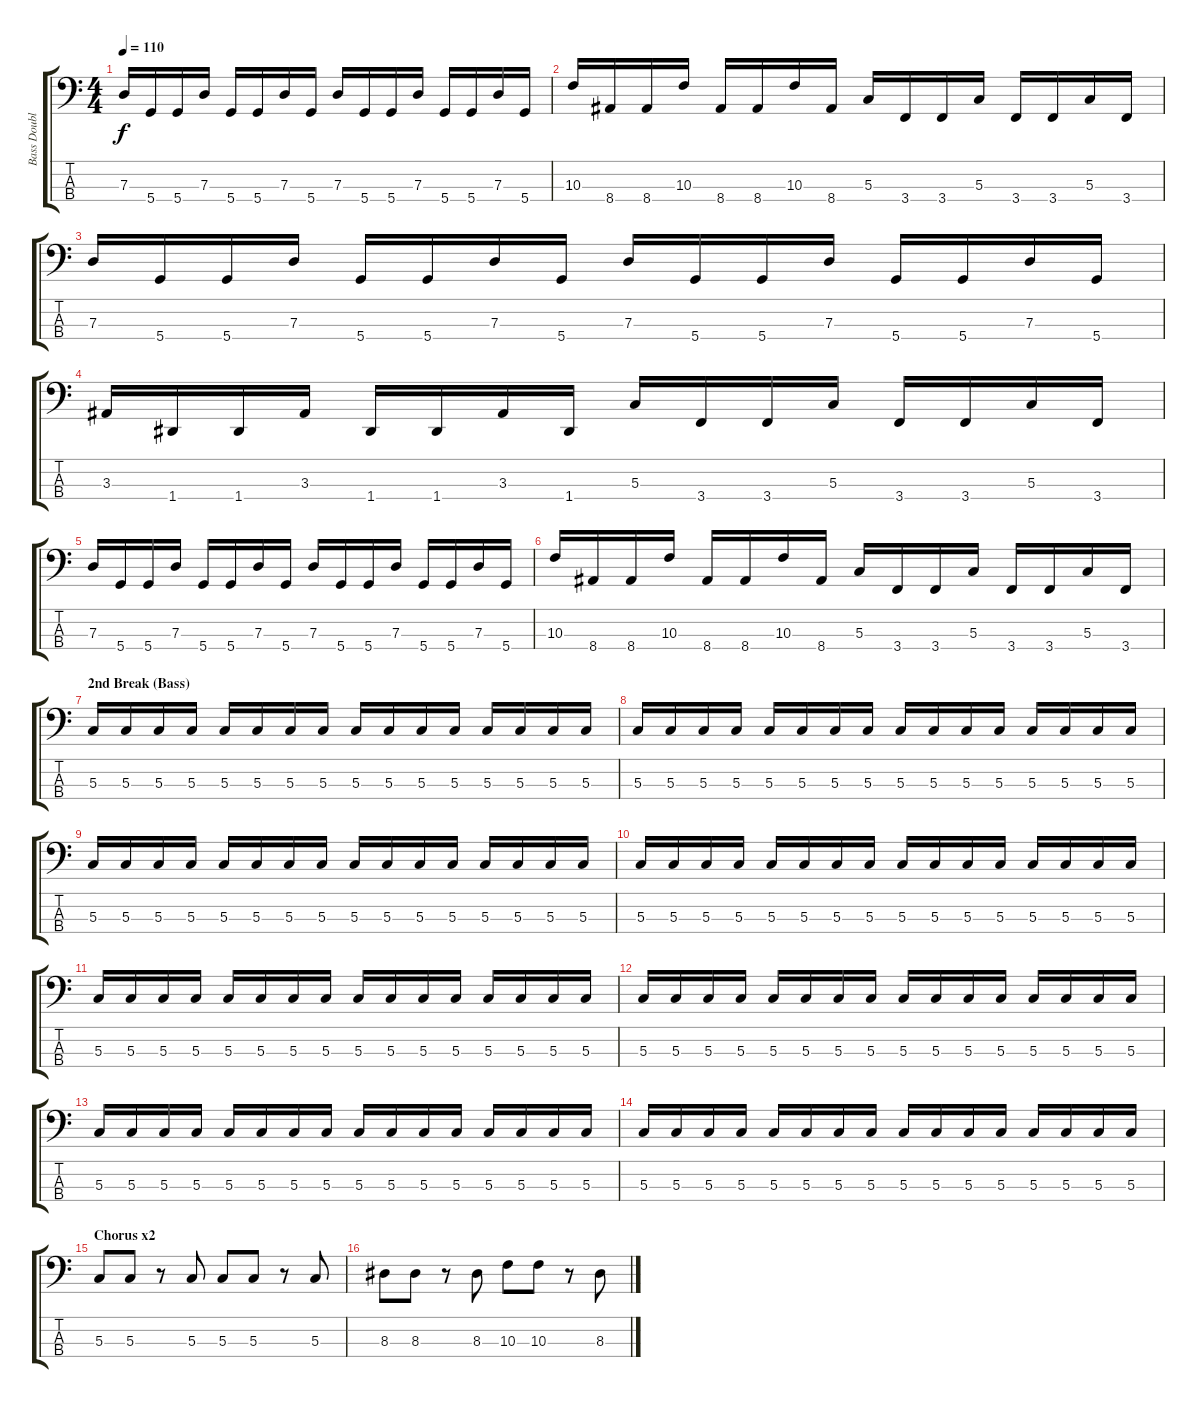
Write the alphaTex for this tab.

\track ("Bass Double" "Bass Doubl") {instrument slapbass2}
\staff {score tabs}
\tuning (F2 C2 G1 D1) {hide}
\ts (4 4)
\tempo 110
\clef f4
\ks c
7.3.16{dy f} 5.4.16 5.4.16 7.3.16 5.4.16 5.4.16 7.3.16 5.4.16 7.3.16 5.4.16 5.4.16 7.3.16 5.4.16 5.4.16 7.3.16 5.4.16 |
10.3.16 8.4.16 8.4.16 10.3.16 8.4.16 8.4.16 10.3.16 8.4.16 5.3.16 3.4.16 3.4.16 5.3.16 3.4.16 3.4.16 5.3.16 3.4.16 |
7.3.16 5.4.16 5.4.16 7.3.16 5.4.16 5.4.16 7.3.16 5.4.16 7.3.16 5.4.16 5.4.16 7.3.16 5.4.16 5.4.16 7.3.16 5.4.16 |
3.3.16 1.4.16 1.4.16 3.3.16 1.4.16 1.4.16 3.3.16 1.4.16 5.3.16 3.4.16 3.4.16 5.3.16 3.4.16 3.4.16 5.3.16 3.4.16 |
7.3.16 5.4.16 5.4.16 7.3.16 5.4.16 5.4.16 7.3.16 5.4.16 7.3.16 5.4.16 5.4.16 7.3.16 5.4.16 5.4.16 7.3.16 5.4.16 |
10.3.16 8.4.16 8.4.16 10.3.16 8.4.16 8.4.16 10.3.16 8.4.16 5.3.16 3.4.16 3.4.16 5.3.16 3.4.16 3.4.16 5.3.16 3.4.16 |
\section ("" "2nd Break (Bass)")
5.3.16 5.3.16 5.3.16 5.3.16 5.3.16 5.3.16 5.3.16 5.3.16 5.3.16 5.3.16 5.3.16 5.3.16 5.3.16 5.3.16 5.3.16 5.3.16 |
5.3.16 5.3.16 5.3.16 5.3.16 5.3.16 5.3.16 5.3.16 5.3.16 5.3.16 5.3.16 5.3.16 5.3.16 5.3.16 5.3.16 5.3.16 5.3.16 |
5.3.16 5.3.16 5.3.16 5.3.16 5.3.16 5.3.16 5.3.16 5.3.16 5.3.16 5.3.16 5.3.16 5.3.16 5.3.16 5.3.16 5.3.16 5.3.16 |
5.3.16 5.3.16 5.3.16 5.3.16 5.3.16 5.3.16 5.3.16 5.3.16 5.3.16 5.3.16 5.3.16 5.3.16 5.3.16 5.3.16 5.3.16 5.3.16 |
5.3.16 5.3.16 5.3.16 5.3.16 5.3.16 5.3.16 5.3.16 5.3.16 5.3.16 5.3.16 5.3.16 5.3.16 5.3.16 5.3.16 5.3.16 5.3.16 |
5.3.16 5.3.16 5.3.16 5.3.16 5.3.16 5.3.16 5.3.16 5.3.16 5.3.16 5.3.16 5.3.16 5.3.16 5.3.16 5.3.16 5.3.16 5.3.16 |
5.3.16 5.3.16 5.3.16 5.3.16 5.3.16 5.3.16 5.3.16 5.3.16 5.3.16 5.3.16 5.3.16 5.3.16 5.3.16 5.3.16 5.3.16 5.3.16 |
5.3.16 5.3.16 5.3.16 5.3.16 5.3.16 5.3.16 5.3.16 5.3.16 5.3.16 5.3.16 5.3.16 5.3.16 5.3.16 5.3.16 5.3.16 5.3.16 |
\section ("" "Chorus x2")
5.3.8 5.3.8 r.8 5.3.8 5.3.8 5.3.8 r.8 5.3.8 |
8.3.8 8.3.8 r.8 8.3.8 10.3.8 10.3.8 r.8 8.3.8
